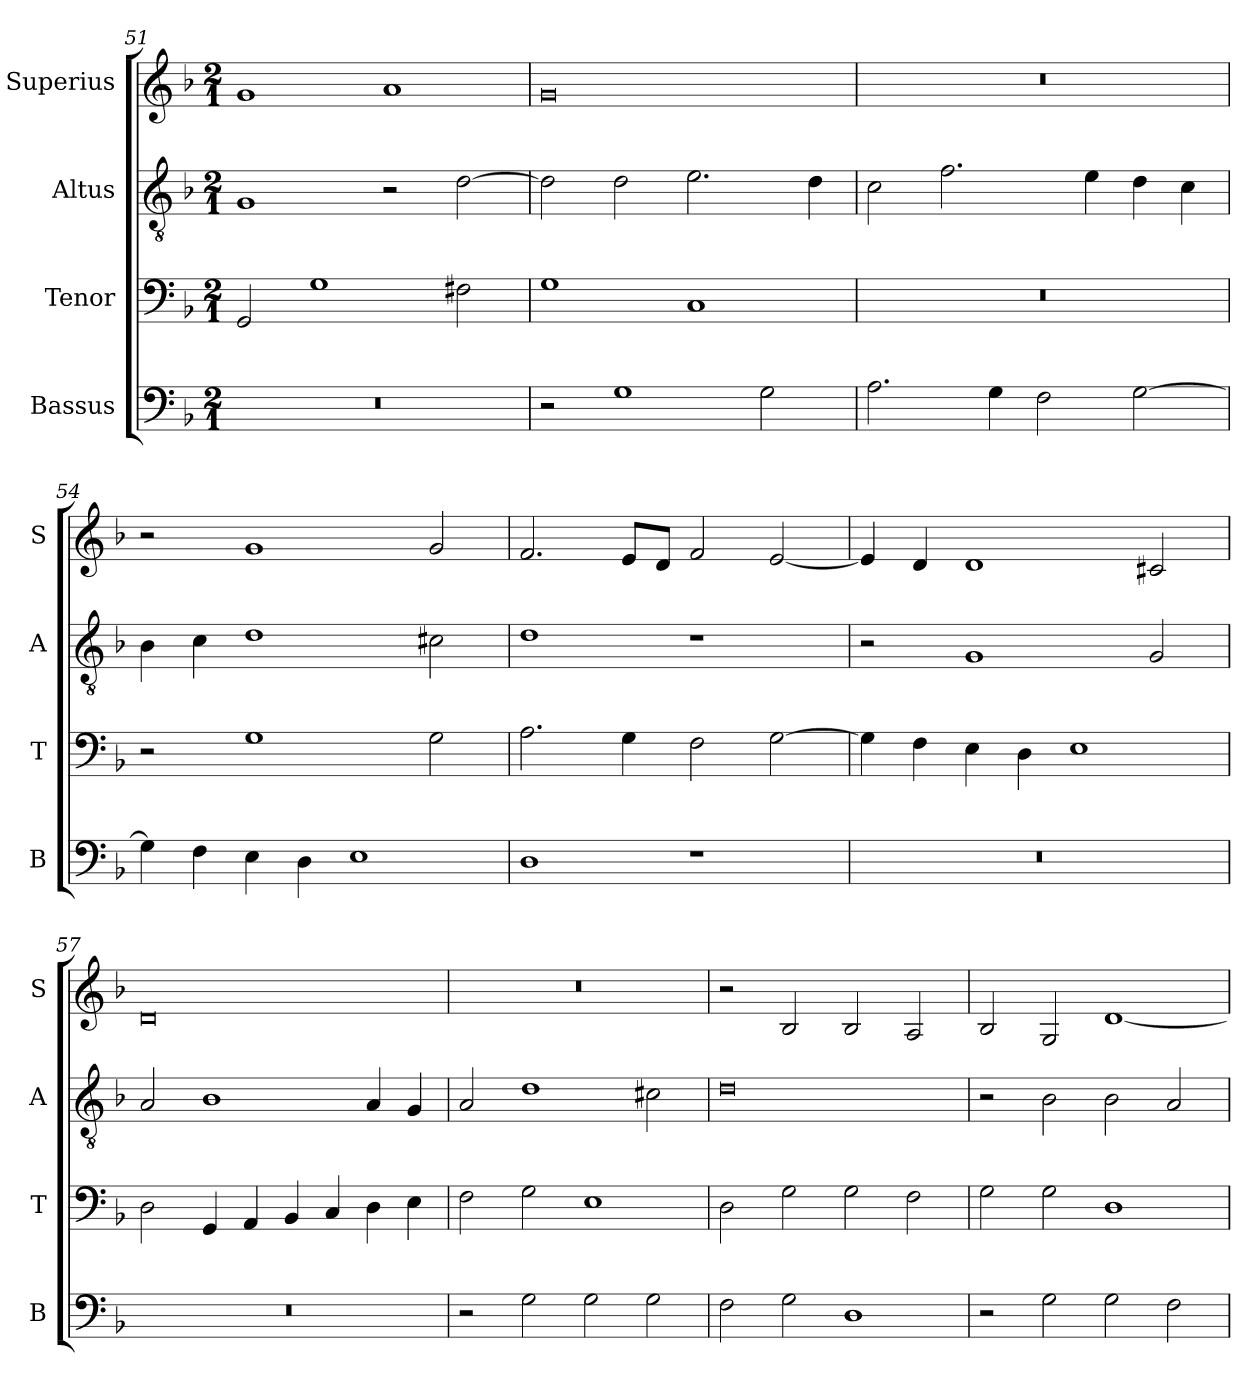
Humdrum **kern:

**kern	**kern	**kern	**kern
*part4	*part3	*part2	*part1
*staff4	*staff3	*staff2	*staff1
*I"Bassus	*I"Tenor	*I"Altus	*I"Superius
*I'B	*I'T	*I'A	*I'S
*clefF4	*clefF4	*clefGv2	*clefG2
*k[b-]	*k[b-]	*k[b-]	*k[b-]
*F:	*F:	*F:	*F:
*M2/1	*M2/1	*M2/1	*M2/1
=51	=51	=51	=51
0r	2GG	1G	1g
.	1G	.	.
.	.	2r	1a
.	2F#X	[2d	.
=52	=52	=52	=52
2r	1G	2d]	0g
1G	.	2d	.
.	1C	2.e	.
2G	.	.	.
.	.	4d	.
=53	=53	=53	=53
2.A	0r	2c	0r
.	.	2.f	.
4G	.	.	.
2F	.	.	.
.	.	4e	.
[2G	.	4d	.
.	.	4c	.
=54	=54	=54	=54
4G]	2r	4B-	2r
4F	.	4c	.
4E	1G	1d	1g
4D	.	.	.
1E	.	.	.
.	2G	2c#X	2g
=55	=55	=55	=55
1D	2.A	1d	2.f
.	4G	.	8eL
.	.	.	8dJ
1r	2F	1r	2f
.	[2G	.	[2e
=56	=56	=56	=56
0r	4G]	2r	4e]
.	4F	.	4d
.	4E	1G	1d
.	4D	.	.
.	1E	.	.
.	.	2G	2c#X
=57	=57	=57	=57
0r	2D	2A	0d
.	4GG	1B-	.
.	4AA	.	.
.	4BB-	.	.
.	4C	.	.
.	4D	4A	.
.	4E	4G	.
=58	=58	=58	=58
2r	2F	2A	0r
2G	2G	1d	.
2G	1E	.	.
2G	.	2c#X	.
=59	=59	=59	=59
2F	2D	0d	2r
2G	2G	.	2B-
1D	2G	.	2B-
.	2F	.	2A
=60	=60	=60	=60
2r	2G	2r	2B-
2G	2G	2B-	2G
2G	1D	2B-	[1d
2F	.	2A	.
=	=	=	=
*-	*-	*-	*-
